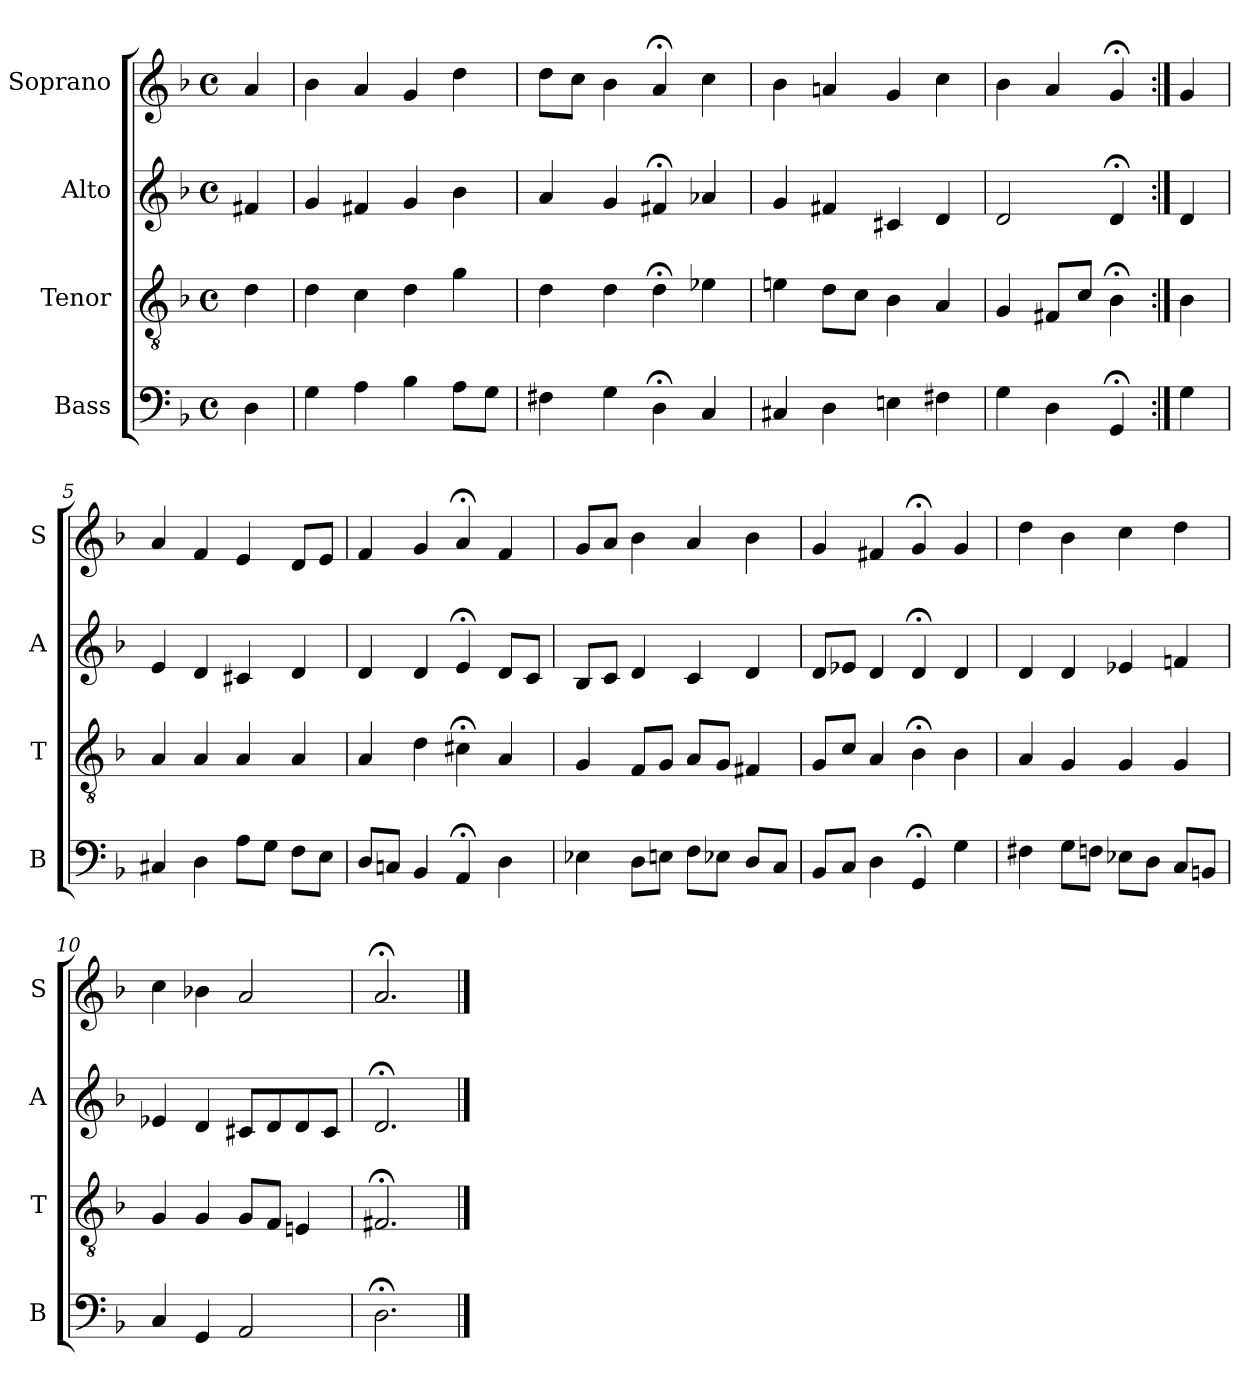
**kern	**kern	**kern	**kern
*part4	*part3	*part2	*part1
*staff4	*staff3	*staff2	*staff1
*I"Bass	*I"Tenor	*I"Alto	*I"Soprano
*I'B	*I'T	*I'A	*I'S
*clefF4	*clefGv2	*clefG2	*clefG2
*k[b-]	*k[b-]	*k[b-]	*k[b-]
*G:dor	*G:dor	*G:dor	*G:dor
*M4/4	*M4/4	*M4/4	*M4/4
*met(c)	*met(c)	*met(c)	*met(c)
*MM100	*MM100	*MM100	*MM100
=	=	=	=
4D	4d	4f#X	4a
=1	=1	=1	=1
4G	4d	4g	4b-
4A	4c	4f#X	4a
4B-	4d	4g	4g
8AL	4g	4b-	4dd
8GJ	.	.	.
=2	=2	=2	=2
4F#X	4d	4a	8ddL
.	.	.	8ccJ
4G	4d	4g	4b-
4D;<	4d;<	4f#X;<	4a;<
4C	4e-X	4a-X	4cc
=3	=3	=3	=3
4C#X	4en	4g	4b-
4D	8dL	4f#X	4an
.	8cJ	.	.
4En	4B-	4c#X	4g
4F#X	4A	4d	4cc
=4	=4	=4	=4
4G	4G	2d	4b-
4D	8F#XL	.	4a
.	8cJ	.	.
4GG;<	4B-;<	4d;<	4g;<
=:|!	=:|!	=:|!	=:|!
4G	4B-	4d	4g
=5	=5	=5	=5
4C#X	4A	4e	4a
4D	4A	4d	4f
8AL	4A	4c#X	4e
8GJ	.	.	.
8FL	4A	4d	8dL
8EJ	.	.	8eJ
=6	=6	=6	=6
8DL	4A	4d	4f
8CnJ	.	.	.
4BB-	4d	4d	4g
4AA;<	4c#X;<	4e;<	4a;<
4D	4A	8dL	4f
.	.	8cJ	.
=7	=7	=7	=7
4E-X	4G	8B-L	8gL
.	.	8cJ	8aJ
8DL	8FL	4d	4b-
8EnJ	8GJ	.	.
8FL	8AL	4c	4a
8E-XJ	8GJ	.	.
8DL	4F#X	4d	4b-
8CJ	.	.	.
=8	=8	=8	=8
8BB-L	8GL	8dL	4g
8CJ	8cJ	8e-XJ	.
4D	4A	4d	4f#X
4GG;<	4B-;<	4d;<	4g;<
4G	4B-	4d	4g
=9	=9	=9	=9
4F#X	4A	4d	4dd
8GL	4G	4d	4b-
8FnJ	.	.	.
8E-XL	4G	4e-X	4cc
8DJ	.	.	.
8CL	4G	4fn	4dd
8BBnJ	.	.	.
=10	=10	=10	=10
4C	4G	4e-X	4cc
4GG	4G	4d	4b-X
2AA	8GL	8c#XL	2a
.	8FJ	8d	.
.	4En	8d	.
.	.	8c#J	.
=11	=11	=11	=11
2.D;<	2.F#X;<	2.d;<	2.a;<
==	==	==	==
*-	*-	*-	*-
